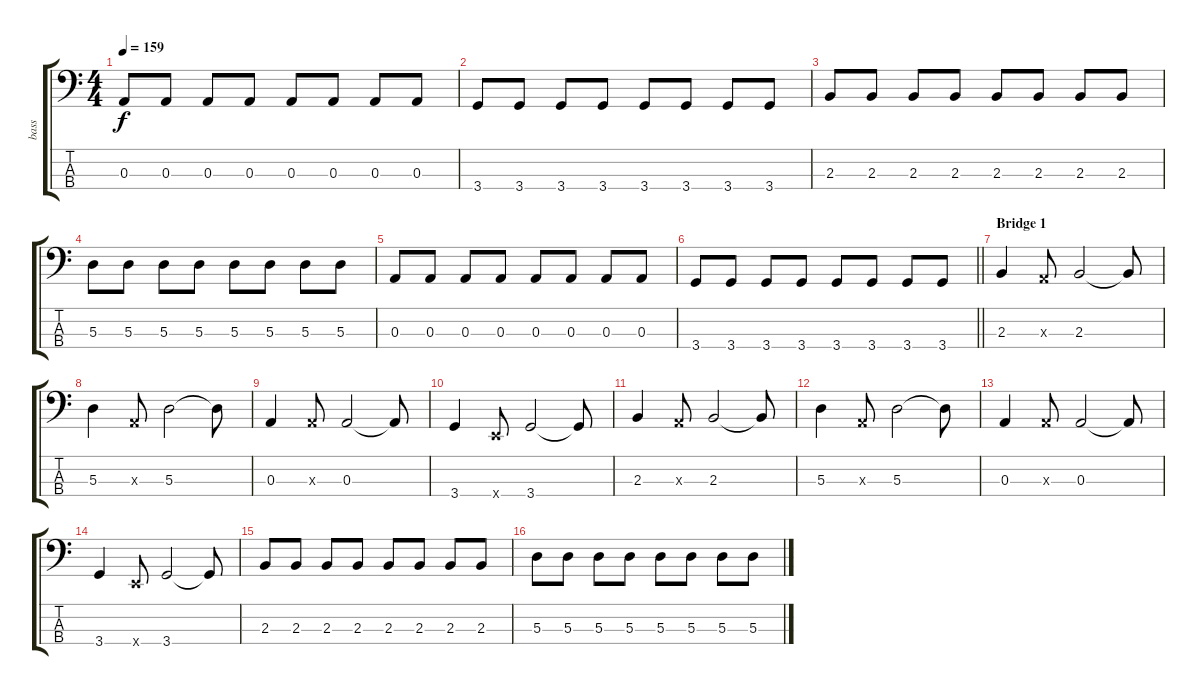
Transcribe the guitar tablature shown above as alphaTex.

\track ("bass" "bass") {instrument electricbassfinger}
\staff {score tabs}
\tuning (G2 D2 A1 E1) {hide}
\ts (4 4)
\tempo 159
\clef f4
\ks c
0.3.8{dy f} 0.3.8 0.3.8 0.3.8 0.3.8 0.3.8 0.3.8 0.3.8 |
3.4.8 3.4.8 3.4.8 3.4.8 3.4.8 3.4.8 3.4.8 3.4.8 |
2.3.8 2.3.8 2.3.8 2.3.8 2.3.8 2.3.8 2.3.8 2.3.8 |
5.3.8 5.3.8 5.3.8 5.3.8 5.3.8 5.3.8 5.3.8 5.3.8 |
0.3.8 0.3.8 0.3.8 0.3.8 0.3.8 0.3.8 0.3.8 0.3.8 |
\barLineRight lightlight
3.4.8 3.4.8 3.4.8 3.4.8 3.4.8 3.4.8 3.4.8 3.4.8 |
\section ("" "Bridge 1")
2.3.4 0.3{x}.8 2.3.2 2.3{t}.8 |
5.3.4 0.3{x}.8 5.3.2 5.3{t}.8 |
0.3.4 0.3{x}.8 0.3.2 0.3{t}.8 |
3.4.4 0.4{x}.8 3.4.2 3.4{t}.8 |
2.3.4 0.3{x}.8 2.3.2 2.3{t}.8 |
5.3.4 0.3{x}.8 5.3.2 5.3{t}.8 |
0.3.4 0.3{x}.8 0.3.2 0.3{t}.8 |
3.4.4 0.4{x}.8 3.4.2 3.4{t}.8 |
2.3.8 2.3.8 2.3.8 2.3.8 2.3.8 2.3.8 2.3.8 2.3.8 |
5.3.8 5.3.8 5.3.8 5.3.8 5.3.8 5.3.8 5.3.8 5.3.8
